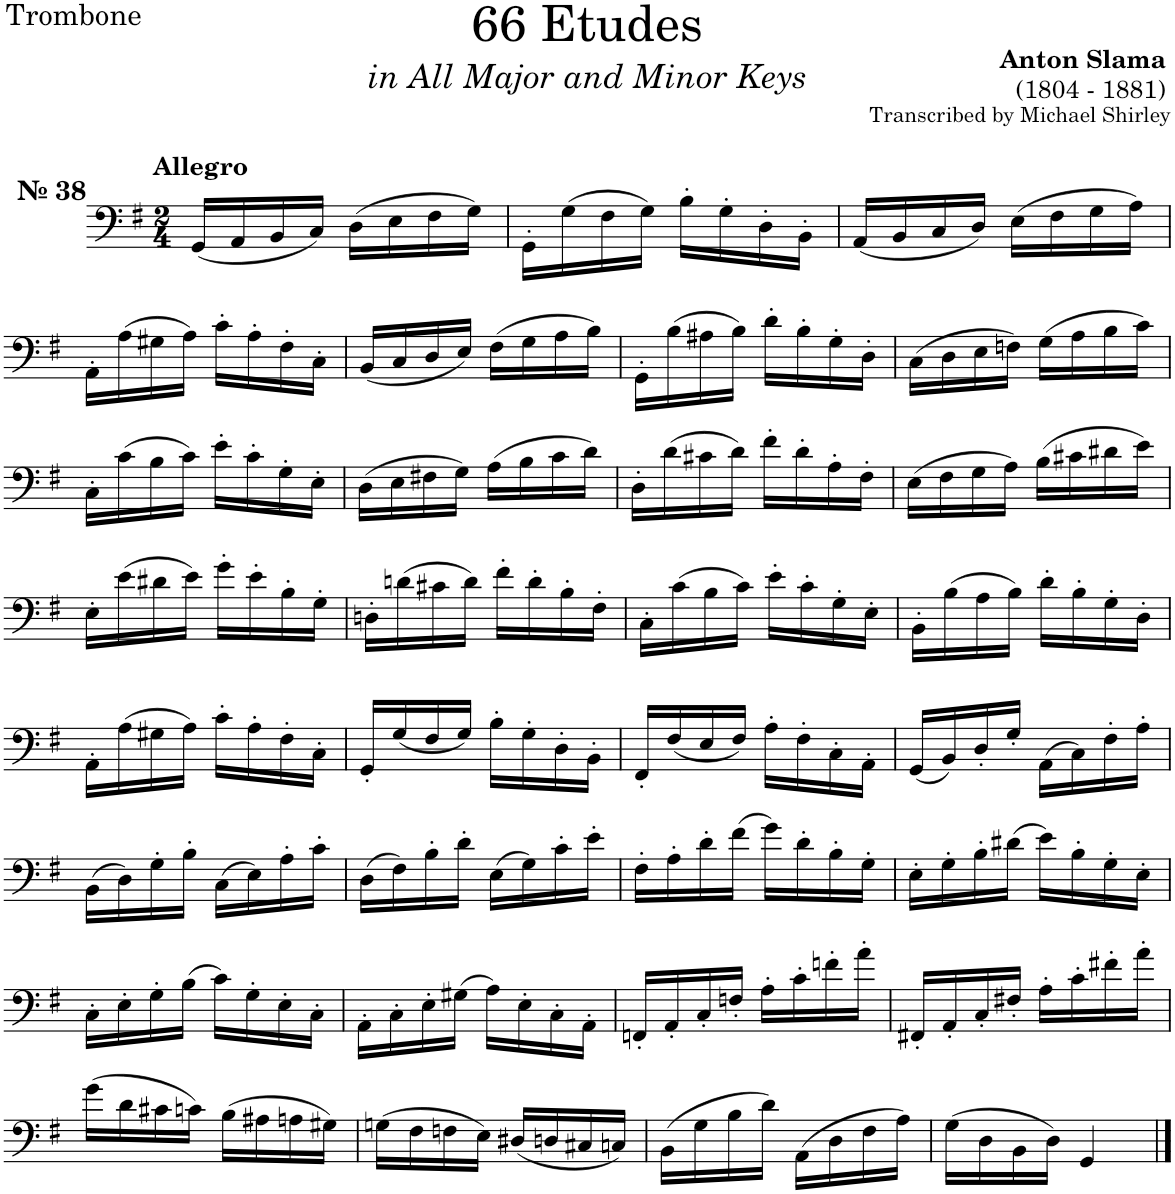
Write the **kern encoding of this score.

**kern
*part1
*staff1
*I"Trombone
*I'Tbn.
*clefF4
*k[f#]
*M2/4
=1
!LO:TX:a:B:t=№ 38
!LO:TX:a:B:t=Allegro
(<16GG/LL
16AA/
16BB/
16C/JJ)
(>16D\LL
16E\
16F#\
16G\JJ)
=2
16GG'\LL
(>16G\
16F#\
16G\JJ)
16B'\LL
16G'\
16D'\
16BB'\JJ
=3
(<16AA/LL
16BB/
16C/
16D/JJ)
(>16E\LL
16F#\
16G\
16A\JJ)
!!LO:LB:g=z
=4
16AA'\LL
(>16A\
16G#X\
16A\JJ)
16c'\LL
16A'\
16F#'\
16C'\JJ
=5
(<16BB/LL
16C/
16D/
16E/JJ)
(>16F#\LL
16G\
16A\
16B\JJ)
=6
16GG'\LL
(>16B\
16A#X\
16B\JJ)
16d'\LL
16B'\
16G'\
16D'\JJ
=7
(>16C\LL
16D\
16E\
16Fn\JJ)
(>16G\LL
16A\
16B\
16c\JJ)
!!LO:LB:g=z
=8
16C'\LL
(>16c\
16B\
16c\JJ)
16e'\LL
16c'\
16G'\
16E'\JJ
=9
(>16D\LL
16E\
16F#X\
16G\JJ)
(>16A\LL
16B\
16c\
16d\JJ)
=10
16D'\LL
(>16d\
16c#X\
16d\JJ)
16f#'\LL
16d'\
16A'\
16F#'\JJ
=11
(>16E\LL
16F#\
16G\
16A\JJ)
(>16B\LL
16c#X\
16d#X\
16e\JJ)
!!LO:LB:g=z
=12
16E'\LL
(>16e\
16d#X\
16e\JJ)
16g'\LL
16e'\
16B'\
16G'\JJ
=13
16Dn'\LL
(>16dn\
16c#X\
16d\JJ)
16f#'\LL
16d'\
16B'\
16F#'\JJ
=14
16C'\LL
(>16c\
16B\
16c\JJ)
16e'\LL
16c'\
16G'\
16E'\JJ
=15
16BB'\LL
(>16B\
16A\
16B\JJ)
16d'\LL
16B'\
16G'\
16D'\JJ
!!LO:LB:g=z
=16
16AA'\LL
(>16A\
16G#X\
16A\JJ)
16c'\LL
16A'\
16F#'\
16C'\JJ
=17
16GG'/LL
(<16G/
16F#/
16G/JJ)
16B'\LL
16G'\
16D'\
16BB'\JJ
=18
16FF#'/LL
(<16F#/
16E/
16F#/JJ)
16A'\LL
16F#'\
16C'\
16AA'\JJ
=19
(<16GG/LL
16BB/)
16D'/
16G'/JJ
(>16AA\LL
16C\)
16F#'\
16A'\JJ
!!LO:LB:g=z
=20
(>16BB\LL
16D\)
16G'\
16B'\JJ
(>16C\LL
16E\)
16A'\
16c'\JJ
=21
(>16D\LL
16F#\)
16B'\
16d'\JJ
(>16E\LL
16G\)
16c'\
16e'\JJ
=22
16F#'\LL
16A'\
16d'\
(>16f#\JJ
16g\LL)
16d'\
16B'\
16G'\JJ
=23
16E'\LL
16G'\
16B'\
(>16d#X\JJ
16e\LL)
16B'\
16G'\
16E'\JJ
!!LO:LB:g=z
=24
16C'\LL
16E'\
16G'\
(>16B\JJ
16c\LL)
16G'\
16E'\
16C'\JJ
=25
16AA'\LL
16C'\
16E'\
(>16G#X\JJ
16A\LL)
16E'\
16C'\
16AA'\JJ
=26
16FFn'/LL
16AA'/
16C'/
16Fn'/JJ
16A'\LL
16c'\
16fn'\
16a'\JJ
=27
16FF#X'/LL
16AA'/
16C'/
16F#X'/JJ
16A'\LL
16c'\
16f#X'\
16a'\JJ
!!LO:LB:g=z
=28
(>16g\LL
16d\
16c#X\
16cn\JJ)
(>16B\LL
16A#X\
16An\
16G#X\JJ)
=29
(>16Gn\LL
16F#\
16Fn\
16E\JJ)
(<16D#X/LL
16Dn/
16C#X/
16Cn/JJ)
=30
(>16BB\LL
16G\
16B\
16d\JJ)
(>16AA\LL
16D\
16F#\
16A\JJ)
=31
(>16G\LL
16D\
16BB\
16D\JJ)
4GG/
==
*-
